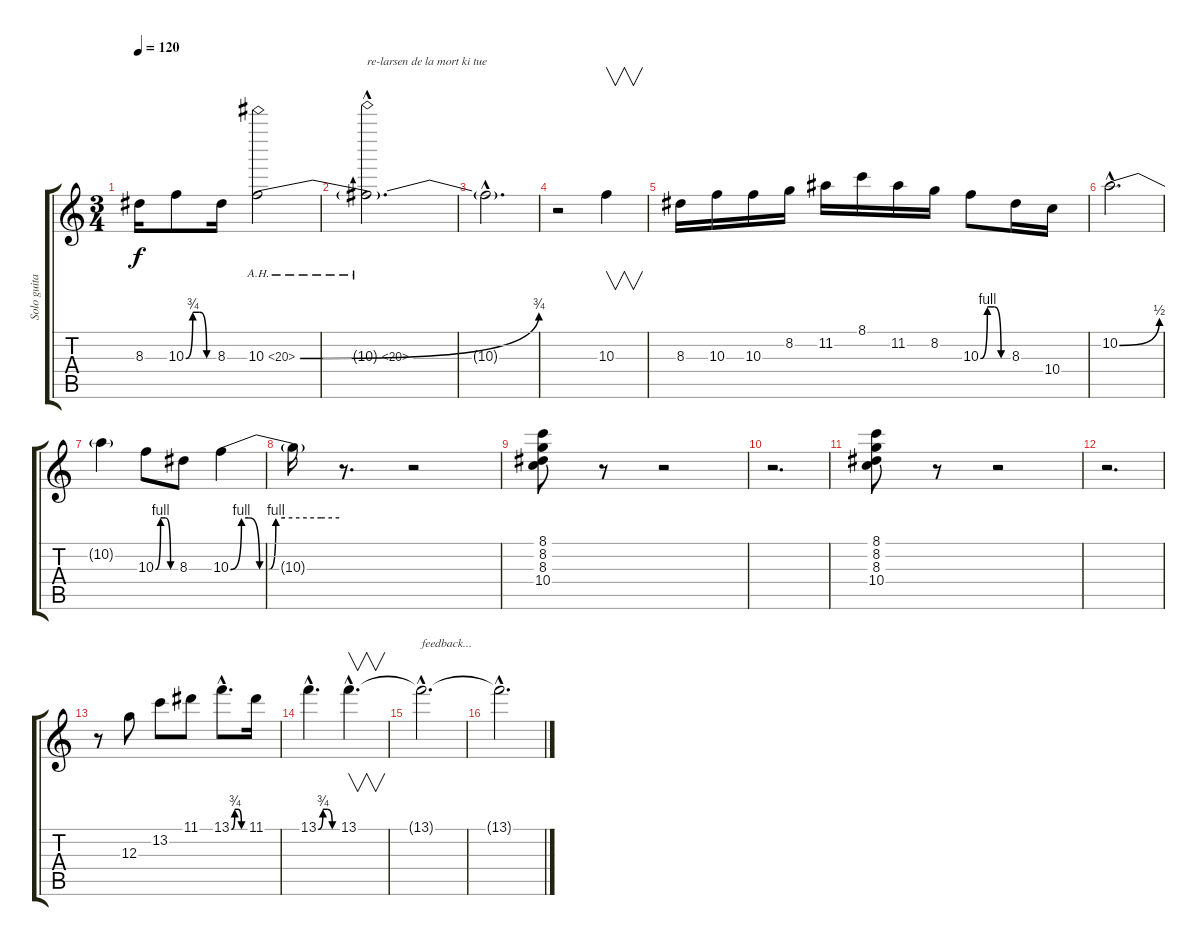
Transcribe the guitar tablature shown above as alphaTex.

\track ("Solo guitare" "Solo guita") {instrument distortionguitar}
\staff {score tabs}
\tuning (E4 B3 G3 D3 A2 E2) {hide}
\ts (3 4)
\tempo 120
\clef g2
\ks c
8.3.16{dy f} 10.3{be (custom 0 0 15 3 30 3 45 0 60 0)}.8 8.3.16 10.3{be (bend 0 0 60 3) ah 10}.2 |
10.3{ah 10 hac t}.2{d txt "re-larsen de la mort ki tue"} |
10.3{hac t}.2{d} |
r.2 10.3.4{v} |
8.3.16 10.3.16 10.3.16 8.2.16 11.2.16 8.1.16 11.2.16 8.2.16 10.3{be (custom 0 0 15 4 30 4 45 0 60 0)}.8 8.3.16 10.4.16 |
10.2{be (bend 0 0 60 2) hac}.2{d} |
10.2{t}.4 10.3{be (custom 0 0 15 4 30 4 45 0 60 0)}.8 8.3.8 10.3{be (custom 0 0 6 4 10 4 16 0 21 0 25 4 30 4 50 4 60 4)}.4 |
10.3{t}.16 r.8{d} r.2 |
(8.1 8.2 8.3 10.4).8 r.8 r.2 |
r.2{d} |
(8.1 8.2 8.3 10.4).8 r.8 r.2 |
r.2{d} |
r.8 12.3.8 13.2.8 11.1.8 13.1{be (custom 0 0 15 3 30 3 45 0 60 0) hac}.8{d} 11.1.16 |
13.1{be (custom 0 0 15 3 30 3 45 0 60 0) hac}.4{d} 13.1{hac}.4{v d} |
13.1{hac t}.2{d txt "feedback..."} |
13.1{hac t}.2{d}
